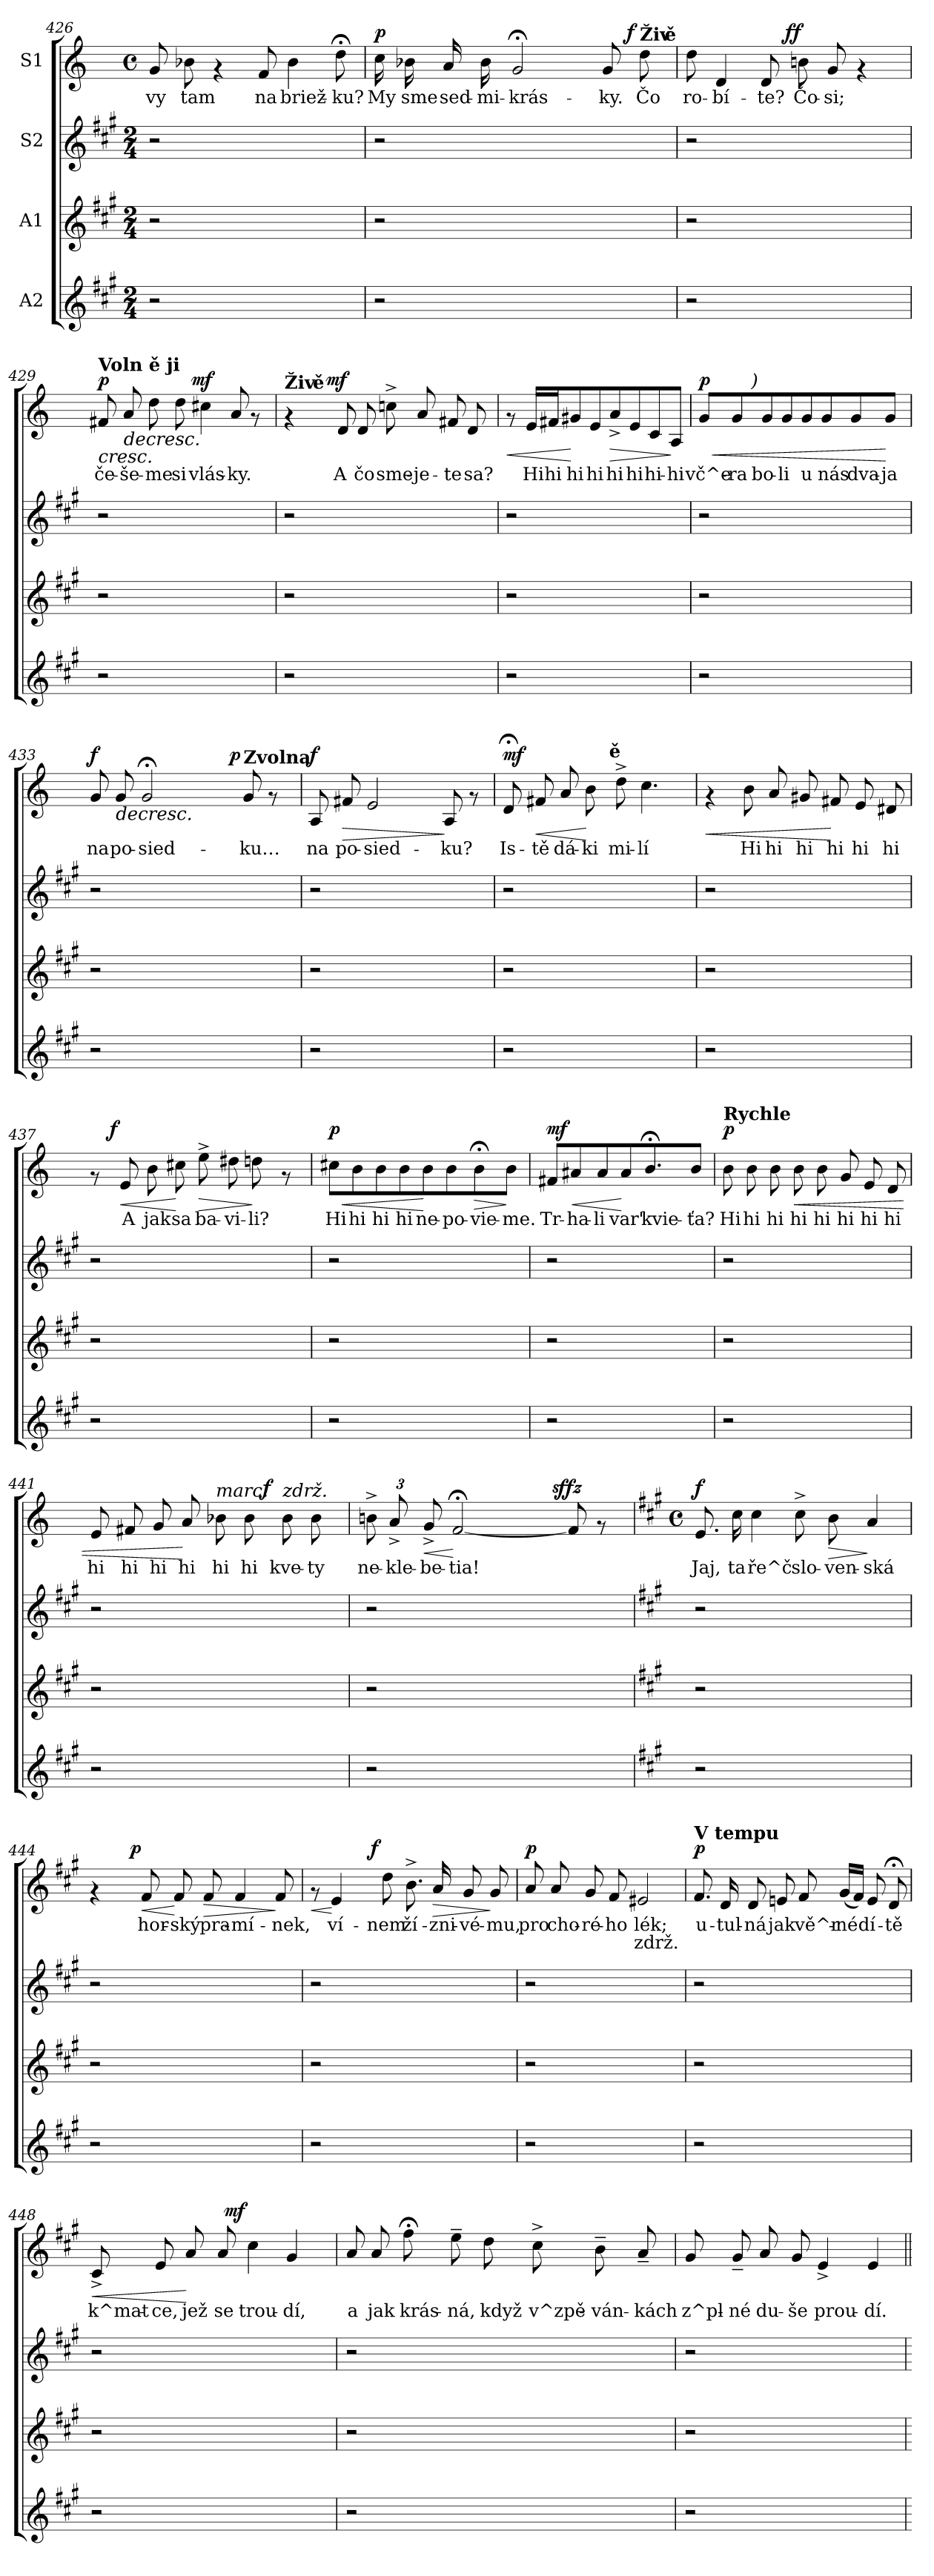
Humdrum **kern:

**kern	**kern	**kern	**kern	**text	**text	**dynam
*part4	*part3	*part2	*part1	*part1	*part1	*part1
*staff4	*staff3	*staff2	*staff1	*staff1	*staff1	*staff1
*I"A2	*I"A1	*I"S2	*I"S1	*	*	*
*clefG2	*clefG2	*clefG2	*clefG2	*	*	*
*k[f#c#g#]	*k[f#c#g#]	*k[f#c#g#]	*k[]	*	*	*
*A:	*A:	*A:	*C:	*	*	*
*M2/4	*M2/4	*M2/4	*M4/4	*	*	*
*	*	*	*met(c)	*	*	*
=426	=426	=426	=426	=426	=426	=426
!	!	!	!	!LO:LY:b:cj	!	!
2r	2r	2r	8g/L	vy	.	.
!	!	!	!	!LO:LY:b:cj	!	!
.	.	.	8b-X\L	tam	.	.
.	.	.	4rf	.	.	.
!	!	!	!	!LO:LY:b:cj	!	!
2ryy	2ryy	2ryy	8f/	na	.	.
!	!	!	!	!LO:LY:b:cj	!	!
.	.	.	4b-\	briež-	.	.
!	!	!	!	!LO:LY:b:cj	!	!
.	.	.	8dd;<\J	-ku?	.	.
!!LO:PB:g=z
=427	=427	=427	=427	=427	=427	=427
!	!	!	!	!LO:LY:b:cj	!	!LO:DY:a
*	*	*	*^	*	*	*
2r	2r	2r	16cc\L	2ryy	My	.	p
!	!	!	!	!	!LO:LY:b:cj	!	!
.	.	.	16b-X\	.	sme	.	.
!	!	!	!	!	!LO:LY:b:cj	!	!
.	.	.	16a/L	.	sed-	.	.
!	!	!	!	!	!LO:LY:b:cj	!	!
.	.	.	16b-\	.	mi-	.	.
!	!	!	!	!	!LO:LY:b:cj	!	!
.	.	.	2g;</	.	-krás-	.	.
2ryy	2ryy	2ryy	.	4ryy	.	.	.
!	!	!	!	!	!LO:LY:b:cj	!	!
.	.	.	8g/	16.ryy	-ky.	.	.
!	!	!	!	!	!	!	!LO:DY:a
.	.	.	.	8ryy	.	.	f
!	!	!	!LO:TX:a:B:t=Živ	!	!	!	!
!	!	!	!	!	!LO:LY:b:cj	!	!
.	.	.	8dd\J	.	-Čo	.	.
!	!	!	!	!LO:TX:a:B:t=ě	!	!	!
.	.	.	.	32ryy	.	.	.
=428	=428	=428	=428	=428	=428	=428	=428
!	!	!	!	!	!LO:LY:b:cj	!	!
2r	2r	2r	8dd\L	4...ryy	ro-	.	.
!	!	!	!	!	!LO:LY:b:cj	!	!
.	.	.	4d/	.	-bí-	.	.
!	!	!	!	!	!LO:LY:b:cj	!	!
.	.	.	8d/	.	-te?	.	.
!	!	!	!	!	!	!	!LO:DY:a
.	.	.	.	2ryy	.	.	ff
!	!	!	!	!	!LO:LY:b:cj	!	!
2ryy	2ryy	2ryy	8bn\	.	-Čo-	.	.
!	!	!	!	!	!LO:LY:b:cj	!	!
.	.	.	8g/	.	si;	.	.
.	.	.	4rf	.	.	.	.
.	.	.	.	32ryy	.	.	.
=429	=429	=429	=429	=429	=429	=429	=429
!	!	!	!LO:TX:a:B:t=Voln ě ji	!	!	!	!
!	!	!	!	!	!LO:LY:b:cj	!	!LO:HP:b
!	!	!	!	!	!	!	!LO:DY:n=1:a
2r	2r	2r	8f#X/L	4...ryy	če-	.	< p
!	!	!	!	!	!LO:LY:b:cj	!	!LO:HP:b
.	.	.	8a/	.	-še-	.	>
!	!	!	!	!	!LO:LY:b:cj	!	!
.	.	.	8dd\L	.	me	.	[
!	!	!	!	!	!LO:LY:b:cj	!	!
.	.	.	8dd\	.	si	.	.
!	!	!	!	!	!	!	!LO:DY:n=2:a
.	.	.	.	2ryy	.	.	mf
!	!	!	!	!	!LO:LY:b:cj	!	!
2ryy	2ryy	2ryy	4cc#X\	.	vlás-	.	.
!	!	!	!	!	!LO:LY:b:cj	!	!
.	.	.	8a/	.	-ky.	.	.
.	.	.	8rf	.	.	.	]
.	.	.	.	32ryy	.	.	.
!!LO:LB:g=z
=430	=430	=430	=430	=430	=430	=430	=430
!	!	!	!LO:TX:a:B:t=Živ	!	!	!	!
*	*	*	*	*^	*	*	*
2r	2r	2r	4rf	8ryy	8ryy	.	.	.
.	.	.	.	16ryy	32ryy	.	.	.
!	!	!	!	!	!LO:TX:a:B:t=ě	!	!	!
.	.	.	.	.	2ryy	.	.	.
.	.	.	.	64ryy	.	.	.	.
!	!	!	!	!	!	!	!	!LO:DY:a
.	.	.	.	2ryy	.	.	.	mf
!	!	!	!	!	!	!LO:LY:b:cj	!	!
.	.	.	8d/L	.	.	-A	.	.
!	!	!	!	!	!	!LO:LY:b:cj	!	!
.	.	.	8d/	.	.	čo	.	.
!	!	!	!	!	!	!LO:LY:b:cj	!	!
2ryy	2ryy	2ryy	8ccn^>\L	.	.	sme-	.	.
!	!	!	!	!	!	!LO:LY:b:cj	!	!
.	.	.	8a/	.	.	je-	.	.
.	.	.	.	.	4ryy	.	.	.
.	.	.	.	4ryy	.	.	.	.
!	!	!	!	!	!	!LO:LY:b:cj	!	!
.	.	.	8f#X/	.	.	-te	.	.
!	!	!	!	!	!	!LO:LY:b:cj	!	!
.	.	.	8d/J	.	.	sa?	.	.
.	.	.	.	.	16.ryy	.	.	.
.	.	.	.	32.ryy	.	.	.	.
=431	=431	=431	=431	=431	=431	=431	=431	=431
!	!	!	!	!	!	!	!	!LO:HP:b
*	*	*	*v	*v	*v	*	*	*
2r	2r	2r	8rf	.	.	<
!	!	!	!	!LO:LY:b:cj	!	!
.	.	.	16e/L	-Hi	.	.
!	!	!	!	!LO:LY:b:cj	!	!
.	.	.	16f#X/	hi	.	.
!	!	!	!	!LO:LY:b:cj	!	!
.	.	.	8g#X/	hi	.	[
!	!	!	!	!LO:LY:b:cj	!	!
.	.	.	8e/	hi	.	.
!	!	!	!	!LO:LY:b:cj	!	!LO:HP:b
2ryy	2ryy	2ryy	8a^>/	hi	.	>
!	!	!	!	!LO:LY:b:cj	!	!
.	.	.	8e/	hi	.	.
!	!	!	!	!LO:LY:b:cj	!	!
.	.	.	8c/	hi-	.	.
!	!	!	!	!LO:LY:b:cj	!	!
.	.	.	8A/J	-hi	.	]
=432	=432	=432	=432	=432	=432	=432
!	!	!	!LO:TX:a:i:t=(švitorn ě	!	!	!
!	!	!	!	!LO:LY:b:cj	!	!LO:HP:b
!	!	!	!	!	!	!LO:DY:n=1:a
*	*	*	*^	*	*	*
2r	2r	2r	8g/L	8ryy	vč^e-	.	< p
!	!	!	!	!	!LO:LY:b:cj	!	!
.	.	.	8g/	16ryy	-ra	.	.
.	.	.	.	64ryy	.	.	.
!	!	!	!	!LO:TX:a:i:t=)	!	!	!
.	.	.	.	2ryy	.	.	.
!	!	!	!	!	!LO:LY:b:cj	!	!
.	.	.	8g/	.	bo-	.	.
!	!	!	!	!	!LO:LY:b:cj	!	!
.	.	.	8g/	.	-li	.	.
!	!	!	!	!	!LO:LY:b:cj	!	!
2ryy	2ryy	2ryy	8g/	.	u	.	.
!	!	!	!	!	!LO:LY:b:cj	!	!
.	.	.	8g/	.	nás	.	.
.	.	.	.	4ryy	.	.	.
!	!	!	!	!	!LO:LY:b:cj	!	!
.	.	.	8g/	.	dva-	.	.
!	!	!	!	!	!LO:LY:b:cj	!	!
.	.	.	8g/J	.	-ja	.	[
.	.	.	.	32.ryy	.	.	.
!!LO:LB:g=z	!!
=433	=433	=433	=433	=433	=433	=433	=433
!	!	!	!	!	!LO:LY:b:cj	!	!LO:DY:a
2r	2r	2r	8g/L	2ryy	na	.	f
!	!	!	!	!	!LO:LY:b:cj	!	!LO:HP:b
.	.	.	8g/	.	po-	.	>
!	!	!	!	!	!LO:LY:b:cj	!	!
.	.	.	2g;</	.	-sied-	.	.
2ryy	2ryy	2ryy	.	8ryy	.	.	.
.	.	.	.	16ryy	.	.	.
.	.	.	.	64ryy	.	.	.
!	!	!	!	!	!	!	!LO:DY:a
.	.	.	.	4ryy	.	.	p
!	!	!	!LO:TX:a:B:t=Zvolna	!	!	!	!
!	!	!	!	!	!LO:LY:b:cj	!	!
.	.	.	8g/	.	-ku…	.	]
.	.	.	8rf	.	.	.	.
.	.	.	.	32.ryy	.	.	.
=434	=434	=434	=434	=434	=434	=434	=434
!	!	!	!	!	!LO:LY:b:cj	!	!LO:DY:a
*	*	*	*v	*v	*	*	*
2r	2r	2r	8A/L	na	.	f
!	!	!	!	!LO:LY:b:cj	!	!LO:HP:b
.	.	.	8f#X/	po-	.	>
!	!	!	!	!LO:LY:b:cj	!	!
.	.	.	2e/	-sied-	.	.
2ryy	2ryy	2ryy	.	.	.	.
!	!	!	!	!LO:LY:b:cj	!	!
.	.	.	8A/	-ku?	.	]
.	.	.	8rf	.	.	.
=435	=435	=435	=435	=435	=435	=435
!	!	!	!LO:TX:a:B:t=Znenáhla živ ji	!	!	!
!	!	!	!LO:TX:a:i:t=(stup ň ovat)	!	!	!
!	!	!	!	!LO:LY:b:cj	!	!LO:DY:a
*	*	*	*^	*	*	*
2r	2r	2r	8d;</L	4ryy	Is-	.	mf
!	!	!	!	!	!LO:LY:b:cj	!	!LO:HP:b
.	.	.	8f#X/	.	-tě	.	<
!	!	!	!	!	!LO:LY:b:cj	!	!
.	.	.	8a/	8...ryy	dá-	.	.
!	!	!	!	!	!LO:LY:b:cj	!	!
.	.	.	8b\L	.	-ki	.	[
!	!	!	!	!LO:TX:a:B:t=ě	!	!	!
.	.	.	.	2ryy	.	.	.
!	!	!	!	!	!LO:LY:b:cj	!	!
2ryy	2ryy	2ryy	8dd^>\	.	mi-	.	.
!	!	!	!	!	!LO:LY:b:cj	!	!
.	.	.	4.cc\	.	-lí	.	.
.	.	.	.	64ryy	.	.	.
=436	=436	=436	=436	=436	=436	=436	=436
!	!	!	!	!	!	!	!LO:HP:b
*	*	*	*v	*v	*	*	*
2r	2r	2r	4rf	.	.	<
!	!	!	!	!LO:LY:b:cj	!	!
.	.	.	8b\L	Hi	.	.
!	!	!	!	!LO:LY:b:cj	!	!
.	.	.	8a/L	hi	.	.
!	!	!	!	!LO:LY:b:cj	!	!
2ryy	2ryy	2ryy	8g#X/	hi	.	.
!	!	!	!	!LO:LY:b:cj	!	!
.	.	.	8f#X/	hi	.	[
!	!	!	!	!LO:LY:b:cj	!	!
.	.	.	8e/	hi	.	.
!	!	!	!	!LO:LY:b:cj	!	!
.	.	.	8d#X/J	hi	.	.
!!LO:LB:g=z
=437	=437	=437	=437	=437	=437	=437
*	*	*	*^	*	*	*
2r	2r	2r	8rf	16.ryy	.	.	.
!	!	!	!	!	!	!	!LO:DY:a
.	.	.	.	2ryy	.	.	f
!	!	!	!	!	!LO:LY:b:cj	!	!LO:HP:b
.	.	.	8e/L	.	A	.	<
!	!	!	!	!	!LO:LY:b:cj	!	!
.	.	.	8b\L	.	jak	.	.
!	!	!	!	!	!LO:LY:b:cj	!	!
.	.	.	8cc#X\	.	sa	.	[
!	!	!	!	!	!LO:LY:b:cj	!	!LO:HP:b
2ryy	2ryy	2ryy	8ee^>\	.	ba-	.	>
.	.	.	.	4ryy	.	.	.
!	!	!	!	!	!LO:LY:b:cj	!	!
.	.	.	8dd#X\	.	-vi-	.	.
!	!	!	!	!	!LO:LY:b:cj	!	!
.	.	.	8ddn\	.	-li?	.	]
.	.	.	.	8ryy	.	.	.
.	.	.	8rf	.	.	.	.
.	.	.	.	32ryy	.	.	.
=438	=438	=438	=438	=438	=438	=438	=438
!	!	!	!	!	!LO:LY:b:cj	!	!LO:HP:b
!	!	!	!	!	!	!	!LO:DY:n=1:a
*	*	*	*v	*v	*	*	*
2r	2r	2r	8cc#X\L	Hi	.	< p
!	!	!	!	!LO:LY:b:cj	!	!
.	.	.	8b\	hi	.	.
!	!	!	!	!LO:LY:b:cj	!	!
.	.	.	8b\	hi	.	.
!	!	!	!	!LO:LY:b:cj	!	!
.	.	.	8b\	hi	.	.
!	!	!	!	!LO:LY:b:cj	!	!
2ryy	2ryy	2ryy	8b\	ne-	.	[
!	!	!	!	!LO:LY:b:cj	!	!
.	.	.	8b\	-po-	.	.
!	!	!	!	!LO:LY:b:cj	!	!LO:HP:b
.	.	.	8b;<\	-vie-	.	>
!	!	!	!	!LO:LY:b:cj	!	!
.	.	.	8b\J	-me.	.	]
=439	=439	=439	=439	=439	=439	=439
!	!	!	!	!LO:LY:b:cj	!	!LO:HP:b
!	!	!	!	!	!	!LO:DY:n=1:a
2r	2r	2r	8f#X/L	Tr-	.	< mf
!	!	!	!	!LO:LY:b:cj	!	!
.	.	.	8a#X/	-ha-	.	.
!	!	!	!	!LO:LY:b:cj	!	!
.	.	.	8a#/	-li	.	.
!	!	!	!	!LO:LY:b:cj	!	!
.	.	.	8a#/	var'	.	[
!	!	!	!	!LO:LY:b:cj	!	!
2ryy	2ryy	2ryy	4.b;<\	kvie-	.	.
!	!	!	!	!LO:LY:b:cj	!	!
.	.	.	8b\J	-ťa?	.	.
!!LO:LB:g=z
=440	=440	=440	=440	=440	=440	=440
!	!	!	!LO:TX:a:B:t=Rychle	!	!	!
!	!	!	!	!LO:LY:b:cj	!	!LO:DY:a
2r	2r	2r	8b\L	Hi	.	p
!	!	!	!	!LO:LY:b:cj	!	!
.	.	.	8b\	hi	.	.
!	!	!	!	!LO:LY:b:cj	!	!
.	.	.	8b\	hi	.	.
!	!	!	!	!LO:LY:b:cj	!	!LO:HP:b
.	.	.	8b\	hi	.	<
!	!	!	!	!LO:LY:b:cj	!	!
2ryy	2ryy	2ryy	8b\	hi	.	.
!	!	!	!	!LO:LY:b:cj	!	!
.	.	.	8g/L	hi	.	.
!	!	!	!	!LO:LY:b:cj	!	!
.	.	.	8e/	hi	.	.
!	!	!	!	!LO:LY:b:cj	!	!
.	.	.	8d/J	hi	.	.
=441	=441	=441	=441	=441	=441	=441
!	!	!	!	!LO:LY:b:cj	!	!
*	*	*	*^	*	*	*
2r	2r	2r	8e/L	2ryy	hi	.	.
!	!	!	!	!	!LO:LY:b:cj	!	!
.	.	.	8f#X/	.	hi	.	.
!	!	!	!	!	!LO:LY:b:cj	!	!
.	.	.	8g/	.	hi	.	.
!	!	!	!	!	!LO:LY:b:cj	!	!
.	.	.	8a/	.	hi	.	[
!	!	!	!LO:TX:a:i:t=marc.	!	!	!	!
!	!	!	!	!	!LO:LY:b:cj	!	!
2ryy	2ryy	2ryy	8b-X\L	8.ryy	hi	.	.
!	!	!	!	!	!LO:LY:b:cj	!	!
.	.	.	8b-\	.	hi	.	.
!	!	!	!	!	!	!	!LO:DY:a
.	.	.	.	4ryy	.	.	f
!	!	!	!LO:TX:a:i:t=zdrž.	!	!	!	!
!	!	!	!	!	!LO:LY:b:cj	!	!
.	.	.	8b-\	.	kve-	.	.
!	!	!	!	!	!LO:LY:b:cj	!	!
.	.	.	8b-\J	.	-ty	.	.
.	.	.	.	16ryy	.	.	.
=442	=442	=442	=442	=442	=442	=442	=442
!	!	!	!	!	!LO:LY:b:cj	!	!
2r	2r	2r	12bn^>\L	2ryy	ne-	.	.
*	*	*	*Xbrackettup	*	*	*	*
!	!	!	!	!	!LO:LY:b:cj	!	!
.	.	.	12a^>/L	.	-kle-	.	.
!	!	!	!	!	!LO:LY:b:cj	!	!LO:HP:b
.	.	.	12g^>/J	.	-be-	.	<
!	!	!	!	!	!LO:LY:b:cj	!	!
.	.	.	[<2f;</	.	-tia!	.	[
2ryy	2ryy	2ryy	.	8ryy	.	.	.
.	.	.	.	16ryy	.	.	.
.	.	.	.	64ryy	.	.	.
!	!	!	!	!	!	!	!LO:DY:a
.	.	.	.	4ryy	.	.	sffz
!	!	!	!	!	!LO:LY:b:cj	!	!
.	.	.	8f/]	.	.	.	.
.	.	.	8rf	.	.	.	.
.	.	.	.	32.ryy	.	.	.
*	*	*	*v	*v	*	*	*
=443	=443	=443	=443!	=443!	=443!	=443!
*	*	*	*k[f#c#g#]	*	*	*
*	*	*	*A:	*	*	*
*	*	*	*M4/4	*	*	*
*	*	*	*met(c)	*	*	*
*	*	*	*^	*	*	*
!	!	!	!	!	!LO:LY:b:cj	!	!LO:DY:a
*	*	*	*v	*v	*	*	*
2r	2r	2r	8.e/	Jaj,	.	f
!	!	!	!	!LO:LY:b:cj	!	!
.	.	.	16cc#\L	ta	.	.
!	!	!	!	!LO:LY:b:cj	!	!
.	.	.	4cc#\	ře^č	.	.
!	!	!	!	!LO:LY:b:cj	!	!
2ryy	2ryy	2ryy	8cc#^>\	slo-	.	.
!	!	!	!	!LO:LY:b:cj	!	!LO:HP:b
.	.	.	8b\	-ven-	.	>
!	!	!	!	!LO:LY:b:cj	!	!
.	.	.	4a/	-ská	.	]
=444	=444	=444	=444	=444	=444	=444
*	*	*	*^	*	*	*
2r	2r	2r	4rf	8ryy	.	.	.
.	.	.	.	16ryy	.	.	.
.	.	.	.	64ryy	.	.	.
!	!	!	!	!	!	!	!LO:DY:a
.	.	.	.	2ryy	.	.	p
!	!	!	!	!	!LO:LY:b:cj	!	!LO:HP:b
.	.	.	8f#/	.	hor-	.	<
!	!	!	!	!	!LO:LY:b:cj	!	!
.	.	.	8f#/	.	-ský	.	[
!	!	!	!	!	!LO:LY:b:cj	!	!LO:HP:b
2ryy	2ryy	2ryy	8f#/	.	pra-	.	>
!	!	!	!	!	!LO:LY:b:cj	!	!
.	.	.	4f#/	.	-mí-	.	.
.	.	.	.	4ryy	.	.	.
!	!	!	!	!	!LO:LY:b:cj	!	!
.	.	.	8f#/	.	-nek,	.	]
.	.	.	.	32.ryy	.	.	.
=445	=445	=445	=445	=445	=445	=445	=445
!	!	!	!	!	!	!	!LO:HP:b
2r	2r	2r	8rf	4ryy	.	.	<
!	!	!	!	!	!LO:LY:b:cj	!	!
.	.	.	4e/	.	ví-	.	[
.	.	.	.	16ryy	.	.	.
.	.	.	.	64ryy	.	.	.
!	!	!	!	!	!	!	!LO:DY:a
.	.	.	.	2ryy	.	.	f
!	!	!	!	!	!LO:LY:b:cj	!	!
.	.	.	8dd\	.	-nem	.	.
!	!	!	!	!	!LO:LY:b:cj	!	!
2ryy	2ryy	2ryy	8.b^>\	.	ží-	.	.
!	!	!	!	!	!LO:LY:b:cj	!	!LO:HP:b
.	.	.	16a/	.	-zni-	.	>
!	!	!	!	!	!LO:LY:b:cj	!	!
.	.	.	8g#/	.	-vé-	.	.
.	.	.	.	8ryy	.	.	.
!	!	!	!	!	!LO:LY:b:cj	!	!
.	.	.	8g#/	.	-mu,	.	]
.	.	.	.	32.ryy	.	.	.
!!LO:PB:g=z
=446	=446	=446	=446	=446	=446	=446	=446
!	!	!	!LO:TX:a:i:t=trochu zdrž.	!	!	!	!
!	!	!	!	!	!LO:LY:b:cj	!LO:LY:b:cj	!LO:DY:a
*	*	*	*v	*v	*	*	*
2r	2r	2r	8a/	pro	.	p
!	!	!	!	!LO:LY:b:cj	!LO:LY:b:cj	!
.	.	.	8a/	cho-	-	.
!	!	!	!	!LO:LY:b:cj	!LO:LY:b:cj	!
.	.	.	8g#/	ré-	-	.
!	!	!	!	!LO:LY:b:cj	!LO:LY:b:cj	!
.	.	.	8f#/	ho	.	.
!	!	!	!	!LO:LY:b:cj	!LO:LY:b:cj	!
2ryy	2ryy	2ryy	2e#X/	lék;	zdrž.	.
=447	=447	=447	=447	=447	=447	=447
!	!	!	!LO:TX:a:B:t=V tempu	!	!	!
!	!	!	!	!LO:LY:b:cj	!	!LO:DY:a
2r	2r	2r	8.f#/	u-	.	p
!	!	!	!	!LO:LY:b:cj	!	!
.	.	.	16d/	-tul-	.	.
!	!	!	!	!LO:LY:b:cj	!	!
.	.	.	8d/	-ná	.	.
!	!	!	!	!LO:LY:b:cj	!	!
.	.	.	8en/	jak	.	.
!	!	!	!	!LO:LY:b:cj	!	!
2ryy	2ryy	2ryy	8f#/	vě^r-	.	.
!	!	!	!	!LO:LY:b:cj	!	!
.	.	.	(<16g#/L	-né	.	.
!	!	!	!	!LO:LY:b:cj	!	!
.	.	.	16f#/J)	.	.	.
!	!	!	!	!LO:LY:b:cj	!	!
.	.	.	8e/	dí-	.	.
!	!	!	!	!LO:LY:b:cj	!	!
.	.	.	8d;</	-tě	.	.
=448	=448	=448	=448	=448	=448	=448
!	!	!	!	!LO:LY:b:cj	!	!LO:HP:b
*	*	*	*^	*	*	*
2r	2r	2r	8c#^>/	4ryy	k^mat-	.	<
!	!	!	!	!	!LO:LY:b:cj	!	!
.	.	.	8e/	.	-ce,	.	.
!	!	!	!	!	!LO:LY:b:cj	!	!
.	.	.	8a/	8ryy	jež	.	[
!	!	!	!	!	!LO:LY:b:cj	!	!
.	.	.	8a/	64ryy	se	.	.
!	!	!	!	!	!	!	!LO:DY:a
.	.	.	.	2ryy	.	.	mf
!	!	!	!	!	!LO:LY:b:cj	!	!
2ryy	2ryy	2ryy	4cc#\	.	trou-	.	.
!	!	!	!	!	!LO:LY:b:cj	!	!
.	.	.	4g#/	.	-dí,	.	.
.	.	.	.	16..ryy	.	.	.
!!LO:LB:g=z
=449	=449	=449	=449	=449	=449	=449	=449
!	!	!	!	!	!LO:LY:b:cj	!	!
*	*	*	*v	*v	*	*	*
2r	2r	2r	8a/	a	.	.
!	!	!	!	!LO:LY:b:cj	!	!
.	.	.	8a/	jak	.	.
!	!	!	!	!LO:LY:b:cj	!	!
.	.	.	8ff#;<\	krás-	.	.
!	!	!	!	!LO:LY:b:cj	!	!
.	.	.	8ee~>\	-ná,	.	.
!	!	!	!	!LO:LY:b:cj	!	!
2ryy	2ryy	2ryy	8dd\	když	.	.
!	!	!	!	!LO:LY:b:cj	!	!
.	.	.	8cc#^>\	v^zpě-	.	.
!	!	!	!	!LO:LY:b:cj	!	!
.	.	.	8b~>\	-ván-	.	.
!	!	!	!	!LO:LY:b:cj	!	!
.	.	.	8a~</	-kách	.	.
=450	=450	=450	=450	=450	=450	=450
!	!	!	!	!LO:LY:b:cj	!	!
2r	2r	2r	8g#/	z^pl-	.	.
!	!	!	!	!LO:LY:b:cj	!	!
.	.	.	8g#~</	-né	.	.
!	!	!	!	!LO:LY:b:cj	!	!
.	.	.	8a/	du-	.	.
!	!	!	!	!LO:LY:b:cj	!	!
.	.	.	8g#/	-še	.	.
!	!	!	!	!LO:LY:b:cj	!	!
2ryy	2ryy	2ryy	4e^>/	prou-	.	.
!	!	!	!	!LO:LY:b:cj	!	!
.	.	.	4e/	-dí.	.	.
=	=	=	=||	=||	=||	=||
*-	*-	*-	*-	*-	*-	*-
